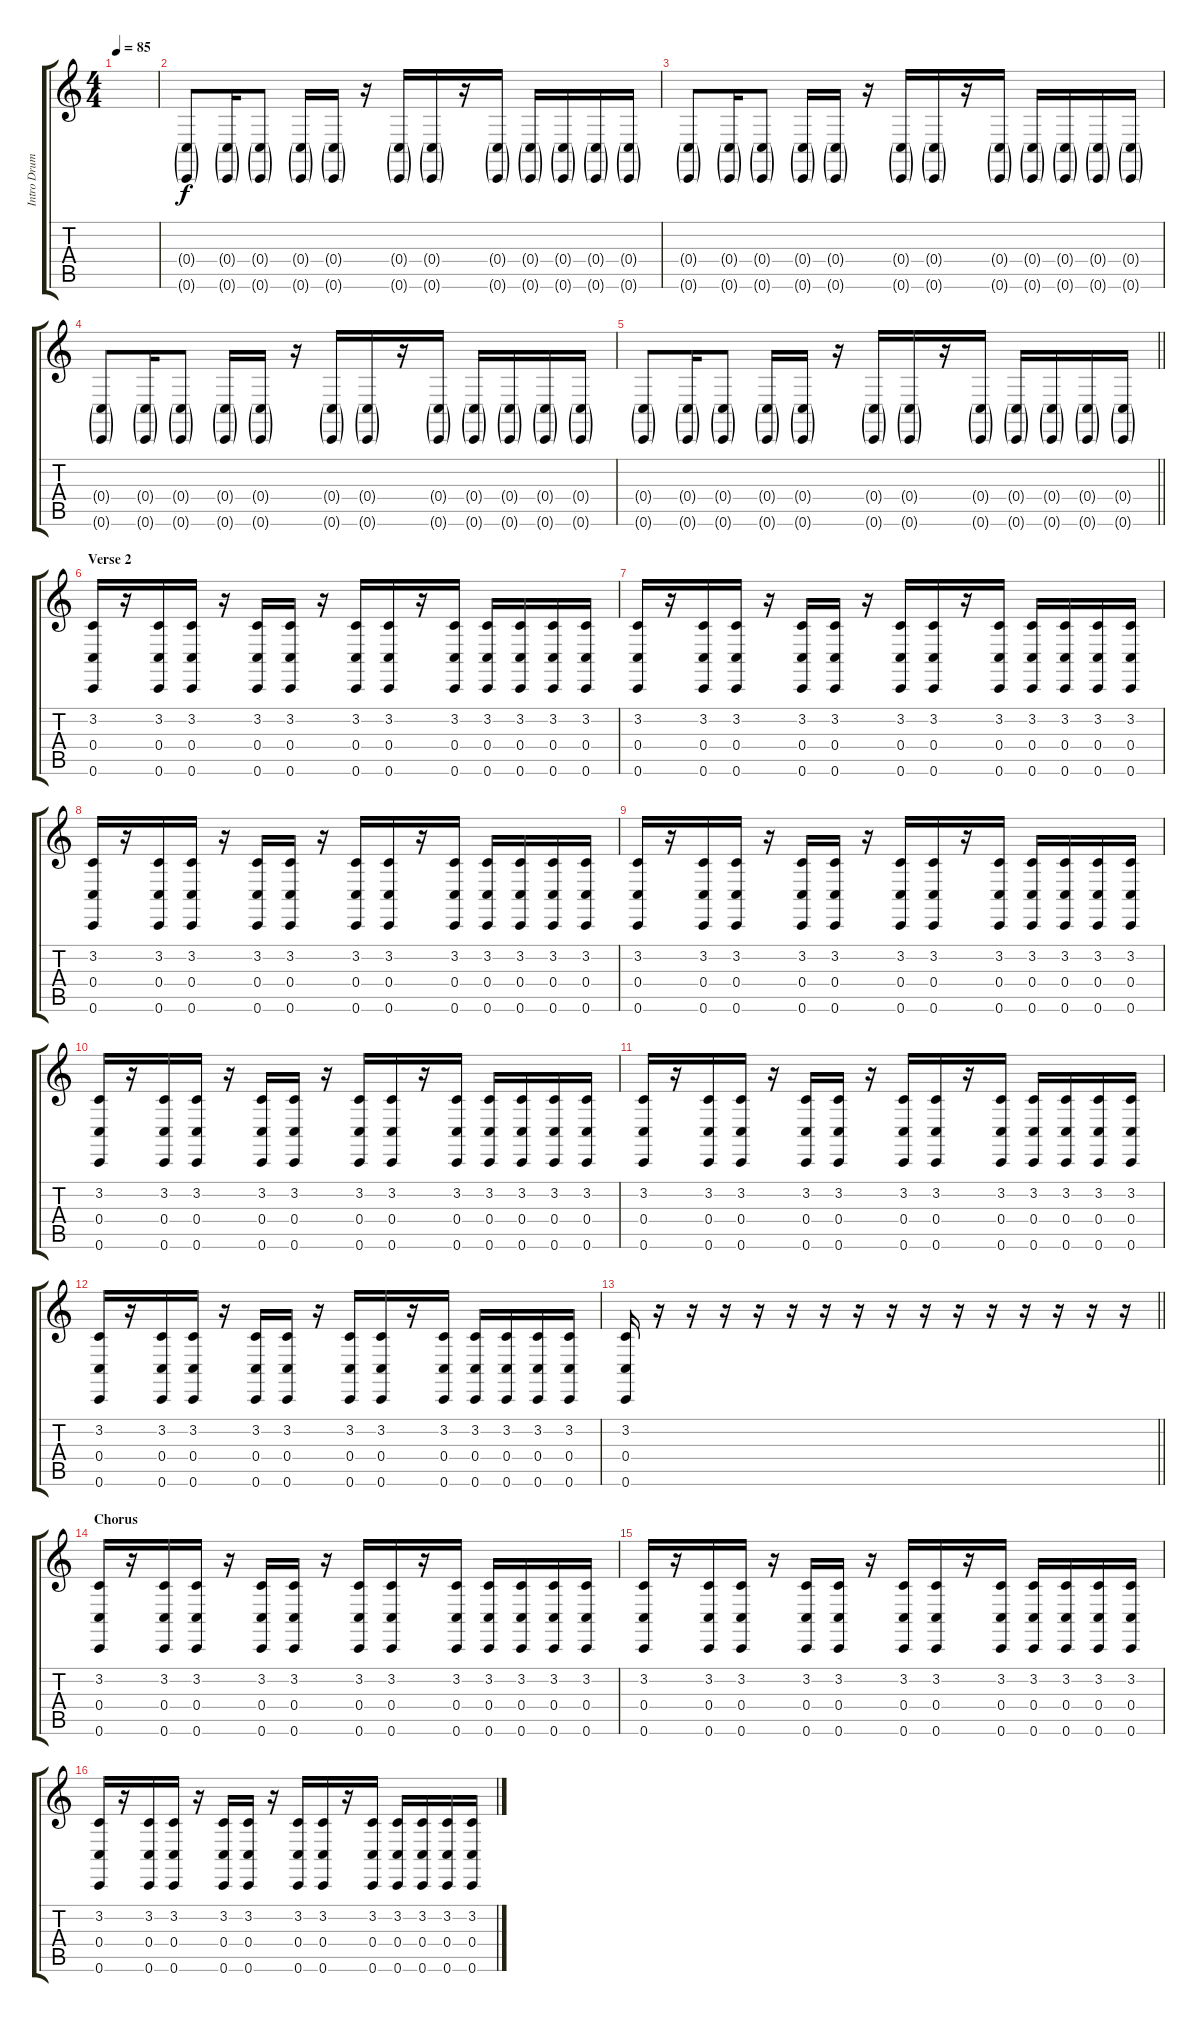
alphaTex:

\track ("Intro Drum Rhythim" "Intro Drum") {instrument synthdrum}
\staff {score tabs}
\tuning (D4 A3 F3 C3 G2 C2) {hide}
\ts (4 4)
\tempo 85
\clef g2
\ks c
|
(0.4{g} 0.6{g}).8 (0.4{g} 0.6{g}).16 (0.4{g} 0.6{g}).8 (0.4{g} 0.6{g}).16 (0.4{g} 0.6{g}).16 r.16 (0.4{g} 0.6{g}).16 (0.4{g} 0.6{g}).16 r.16 (0.4{g} 0.6{g}).16 (0.4{g} 0.6{g}).16 (0.4{g} 0.6{g}).16 (0.4{g} 0.6{g}).16 (0.4{g} 0.6{g}).16 |
(0.4{g} 0.6{g}).8 (0.4{g} 0.6{g}).16 (0.4{g} 0.6{g}).8 (0.4{g} 0.6{g}).16 (0.4{g} 0.6{g}).16 r.16 (0.4{g} 0.6{g}).16 (0.4{g} 0.6{g}).16 r.16 (0.4{g} 0.6{g}).16 (0.4{g} 0.6{g}).16 (0.4{g} 0.6{g}).16 (0.4{g} 0.6{g}).16 (0.4{g} 0.6{g}).16 |
(0.4{g} 0.6{g}).8 (0.4{g} 0.6{g}).16 (0.4{g} 0.6{g}).8 (0.4{g} 0.6{g}).16 (0.4{g} 0.6{g}).16 r.16 (0.4{g} 0.6{g}).16 (0.4{g} 0.6{g}).16 r.16 (0.4{g} 0.6{g}).16 (0.4{g} 0.6{g}).16 (0.4{g} 0.6{g}).16 (0.4{g} 0.6{g}).16 (0.4{g} 0.6{g}).16 |
\barLineRight lightlight
(0.4{g} 0.6{g}).8 (0.4{g} 0.6{g}).16 (0.4{g} 0.6{g}).8 (0.4{g} 0.6{g}).16 (0.4{g} 0.6{g}).16 r.16 (0.4{g} 0.6{g}).16 (0.4{g} 0.6{g}).16 r.16 (0.4{g} 0.6{g}).16 (0.4{g} 0.6{g}).16 (0.4{g} 0.6{g}).16 (0.4{g} 0.6{g}).16 (0.4{g} 0.6{g}).16 |
\section ("" "Verse 2")
(3.2 0.4 0.6).16{dy f} r.16 (3.2 0.4 0.6).16 (3.2 0.4 0.6).16 r.16 (3.2 0.4 0.6).16 (3.2 0.4 0.6).16 r.16 (3.2 0.4 0.6).16 (3.2 0.4 0.6).16 r.16 (3.2 0.4 0.6).16 (3.2 0.4 0.6).16 (3.2 0.4 0.6).16 (3.2 0.4 0.6).16 (3.2 0.4 0.6).16 |
(3.2 0.4 0.6).16 r.16 (3.2 0.4 0.6).16 (3.2 0.4 0.6).16 r.16 (3.2 0.4 0.6).16 (3.2 0.4 0.6).16 r.16 (3.2 0.4 0.6).16 (3.2 0.4 0.6).16 r.16 (3.2 0.4 0.6).16 (3.2 0.4 0.6).16 (3.2 0.4 0.6).16 (3.2 0.4 0.6).16 (3.2 0.4 0.6).16 |
(3.2 0.4 0.6).16 r.16 (3.2 0.4 0.6).16 (3.2 0.4 0.6).16 r.16 (3.2 0.4 0.6).16 (3.2 0.4 0.6).16 r.16 (3.2 0.4 0.6).16 (3.2 0.4 0.6).16 r.16 (3.2 0.4 0.6).16 (3.2 0.4 0.6).16 (3.2 0.4 0.6).16 (3.2 0.4 0.6).16 (3.2 0.4 0.6).16 |
(3.2 0.4 0.6).16 r.16 (3.2 0.4 0.6).16 (3.2 0.4 0.6).16 r.16 (3.2 0.4 0.6).16 (3.2 0.4 0.6).16 r.16 (3.2 0.4 0.6).16 (3.2 0.4 0.6).16 r.16 (3.2 0.4 0.6).16 (3.2 0.4 0.6).16 (3.2 0.4 0.6).16 (3.2 0.4 0.6).16 (3.2 0.4 0.6).16 |
(3.2 0.4 0.6).16 r.16 (3.2 0.4 0.6).16 (3.2 0.4 0.6).16 r.16 (3.2 0.4 0.6).16 (3.2 0.4 0.6).16 r.16 (3.2 0.4 0.6).16 (3.2 0.4 0.6).16 r.16 (3.2 0.4 0.6).16 (3.2 0.4 0.6).16 (3.2 0.4 0.6).16 (3.2 0.4 0.6).16 (3.2 0.4 0.6).16 |
(3.2 0.4 0.6).16 r.16 (3.2 0.4 0.6).16 (3.2 0.4 0.6).16 r.16 (3.2 0.4 0.6).16 (3.2 0.4 0.6).16 r.16 (3.2 0.4 0.6).16 (3.2 0.4 0.6).16 r.16 (3.2 0.4 0.6).16 (3.2 0.4 0.6).16 (3.2 0.4 0.6).16 (3.2 0.4 0.6).16 (3.2 0.4 0.6).16 |
(3.2 0.4 0.6).16 r.16 (3.2 0.4 0.6).16 (3.2 0.4 0.6).16 r.16 (3.2 0.4 0.6).16 (3.2 0.4 0.6).16 r.16 (3.2 0.4 0.6).16 (3.2 0.4 0.6).16 r.16 (3.2 0.4 0.6).16 (3.2 0.4 0.6).16 (3.2 0.4 0.6).16 (3.2 0.4 0.6).16 (3.2 0.4 0.6).16 |
\barLineRight lightlight
(3.2 0.4 0.6).16 r.16 r.16 r.16 r.16 r.16 r.16 r.16 r.16 r.16 r.16 r.16 r.16 r.16 r.16 r.16 |
\section ("" "Chorus")
(3.2 0.4 0.6).16 r.16 (3.2 0.4 0.6).16 (3.2 0.4 0.6).16 r.16 (3.2 0.4 0.6).16 (3.2 0.4 0.6).16 r.16 (3.2 0.4 0.6).16 (3.2 0.4 0.6).16 r.16 (3.2 0.4 0.6).16 (3.2 0.4 0.6).16 (3.2 0.4 0.6).16 (3.2 0.4 0.6).16 (3.2 0.4 0.6).16 |
(3.2 0.4 0.6).16 r.16 (3.2 0.4 0.6).16 (3.2 0.4 0.6).16 r.16 (3.2 0.4 0.6).16 (3.2 0.4 0.6).16 r.16 (3.2 0.4 0.6).16 (3.2 0.4 0.6).16 r.16 (3.2 0.4 0.6).16 (3.2 0.4 0.6).16 (3.2 0.4 0.6).16 (3.2 0.4 0.6).16 (3.2 0.4 0.6).16 |
(3.2 0.4 0.6).16 r.16 (3.2 0.4 0.6).16 (3.2 0.4 0.6).16 r.16 (3.2 0.4 0.6).16 (3.2 0.4 0.6).16 r.16 (3.2 0.4 0.6).16 (3.2 0.4 0.6).16 r.16 (3.2 0.4 0.6).16 (3.2 0.4 0.6).16 (3.2 0.4 0.6).16 (3.2 0.4 0.6).16 (3.2 0.4 0.6).16
